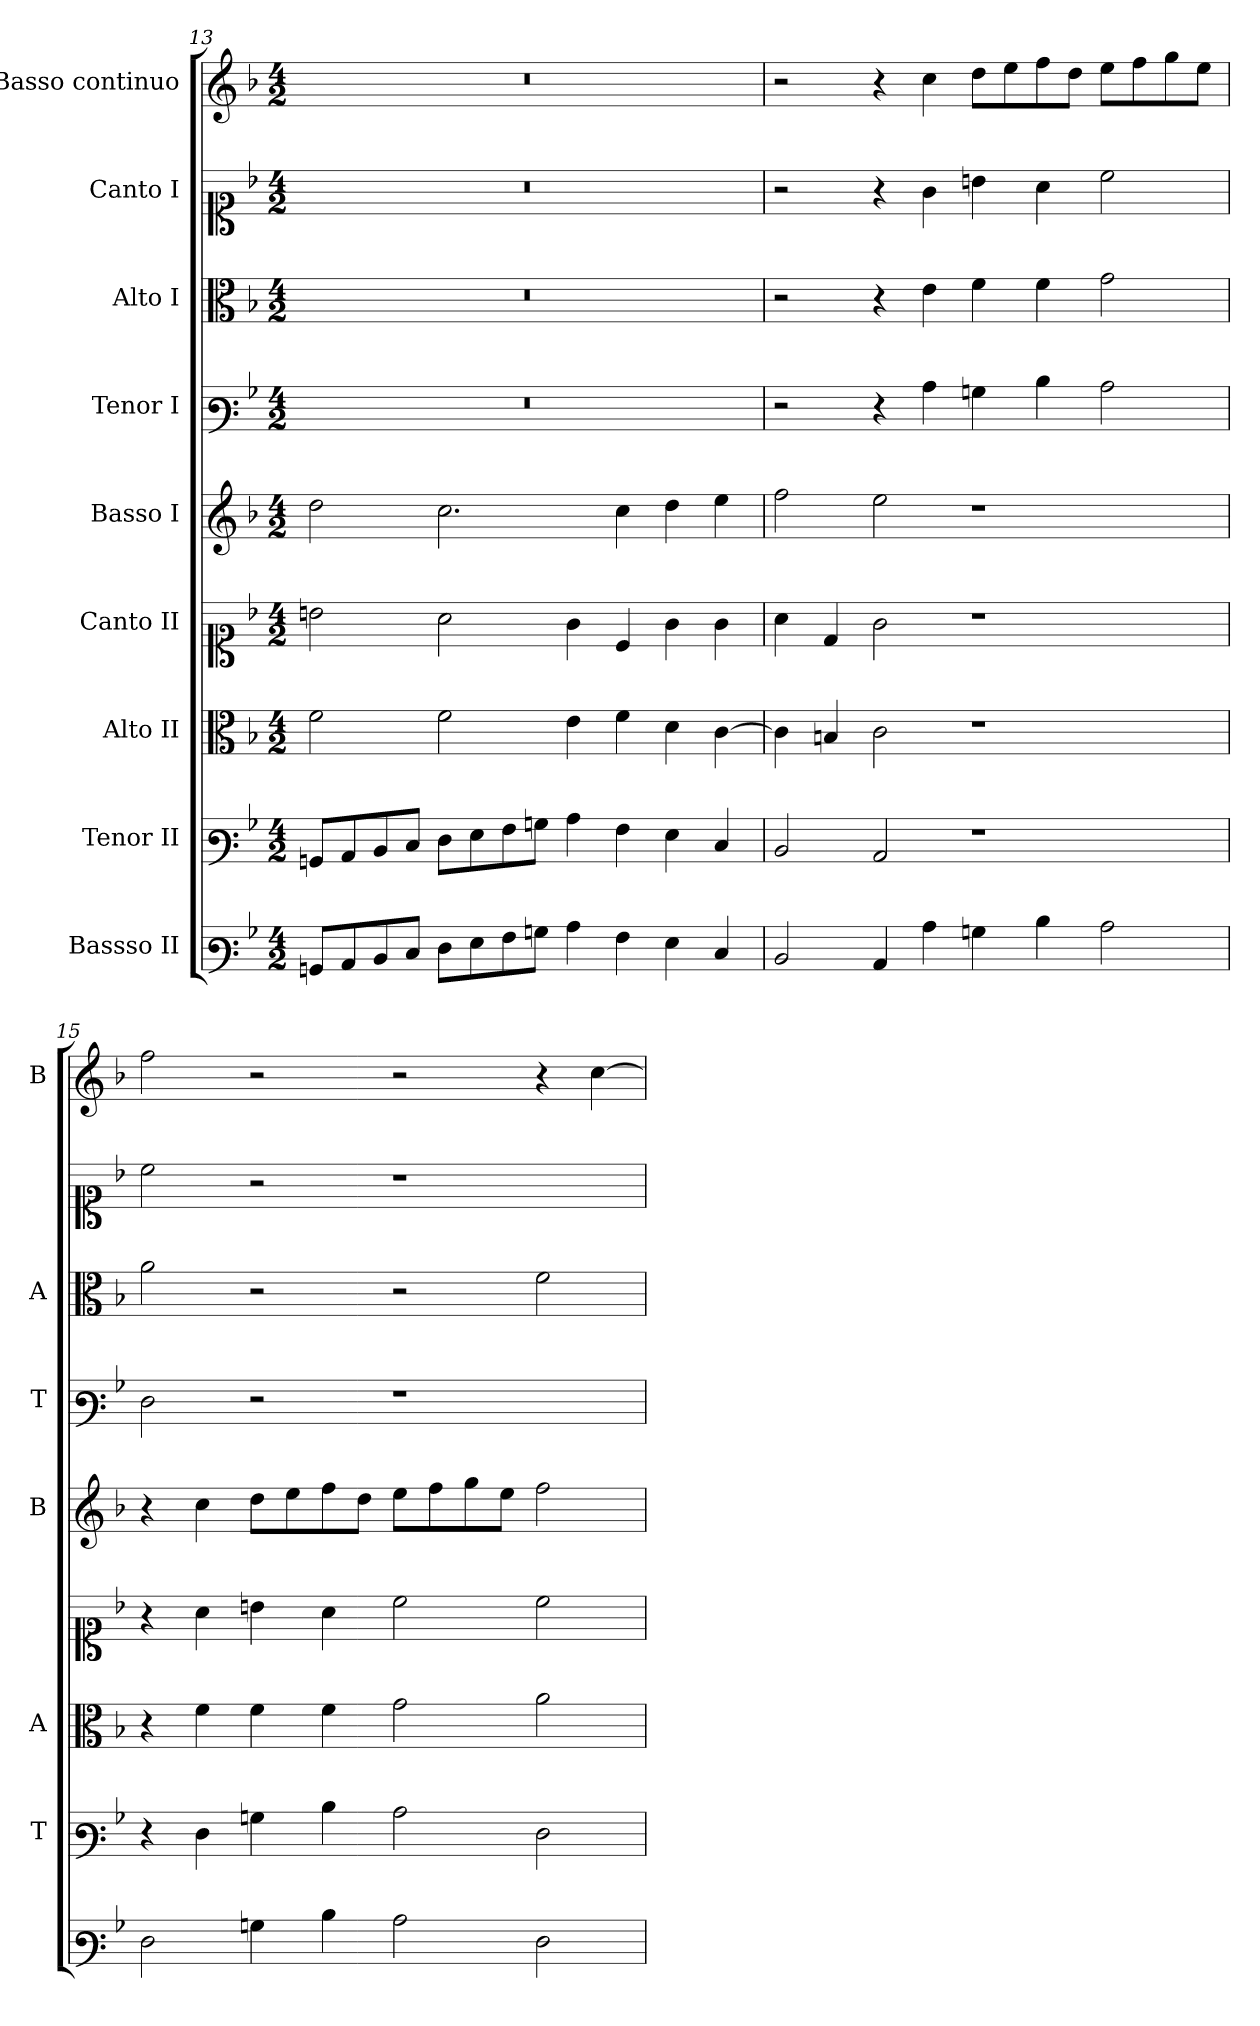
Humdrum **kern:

**kern	**kern	**kern	**kern	**kern	**kern	**kern	**kern	**kern
*part9	*part8	*part7	*part6	*part5	*part4	*part3	*part2	*part1
*staff9	*staff8	*staff7	*staff6	*staff5	*staff4	*staff3	*staff2	*staff1
*I"Bassso II	*I"Tenor II	*I"Alto II	*I"Canto II	*I"Basso I	*I"Tenor I	*I"Alto I	*I"Canto I	*I"Basso continuo
*	*I'T	*I'A	*	*I'B	*I'T	*I'A	*	*I'B
*clefF3	*clefF3	*clefC3	*clefC1	*clefG2	*clefF3	*clefC3	*clefC1	*clefG2
*k[b-]	*k[b-]	*k[b-]	*k[b-]	*k[b-]	*k[b-]	*k[b-]	*k[b-]	*k[b-]
*F:	*F:	*F:	*F:	*F:	*F:	*F:	*F:	*F:
*M4/2	*M4/2	*M4/2	*M4/2	*M4/2	*M4/2	*M4/2	*M4/2	*M4/2
=13	=13	=13	=13	=13	=13	=13	=13	=13
8BBnL	8BBnL	2f	2bn	2dd	0r	0r	0r	0r
8C	8C	.	.	.	.	.	.	.
8D	8D	.	.	.	.	.	.	.
8EJ	8EJ	.	.	.	.	.	.	.
8FL	8FL	2f	2a	2.cc	.	.	.	.
8G	8G	.	.	.	.	.	.	.
8A	8A	.	.	.	.	.	.	.
8BnJ	8BnJ	.	.	.	.	.	.	.
4c	4c	4e	4g	.	.	.	.	.
4A	4A	4f	4c	4cc	.	.	.	.
4G	4G	4d	4g	4dd	.	.	.	.
4E	4E	[4c	4g	4ee	.	.	.	.
!!LO:LB:g=z
=14	=14	=14	=14	=14	=14	=14	=14	=14
2D	2D	4c]	4a	2ff	2r	2r	2r	2r
.	.	4Bn	4d	.	.	.	.	.
4C	2C	2c	2g	2ee	4r	4r	4r	4r
4c	.	.	.	.	4c	4e	4g	4cc
4Bn	1r	1r	1r	1r	4Bn	4f	4bn	8ddL
.	.	.	.	.	.	.	.	8ee
4d	.	.	.	.	4d	4f	4a	8ff
.	.	.	.	.	.	.	.	8ddJ
2c	.	.	.	.	2c	2g	2cc	8eeL
.	.	.	.	.	.	.	.	8ff
.	.	.	.	.	.	.	.	8gg
.	.	.	.	.	.	.	.	8eeJ
=15	=15	=15	=15	=15	=15	=15	=15	=15
2F	4r	4r	4r	4r	2F	2a	2cc	2ff
.	4F	4f	4a	4cc	.	.	.	.
4Bn	4Bn	4f	4bn	8ddL	2r	2r	2r	2r
.	.	.	.	8ee	.	.	.	.
4d	4d	4f	4a	8ff	.	.	.	.
.	.	.	.	8ddJ	.	.	.	.
2c	2c	2g	2cc	8eeL	1r	2r	1r	2r
.	.	.	.	8ff	.	.	.	.
.	.	.	.	8gg	.	.	.	.
.	.	.	.	8eeJ	.	.	.	.
2F	2F	2a	2cc	2ff	.	2f	.	4r
.	.	.	.	.	.	.	.	[4cc
=	=	=	=	=	=	=	=	=
*-	*-	*-	*-	*-	*-	*-	*-	*-
